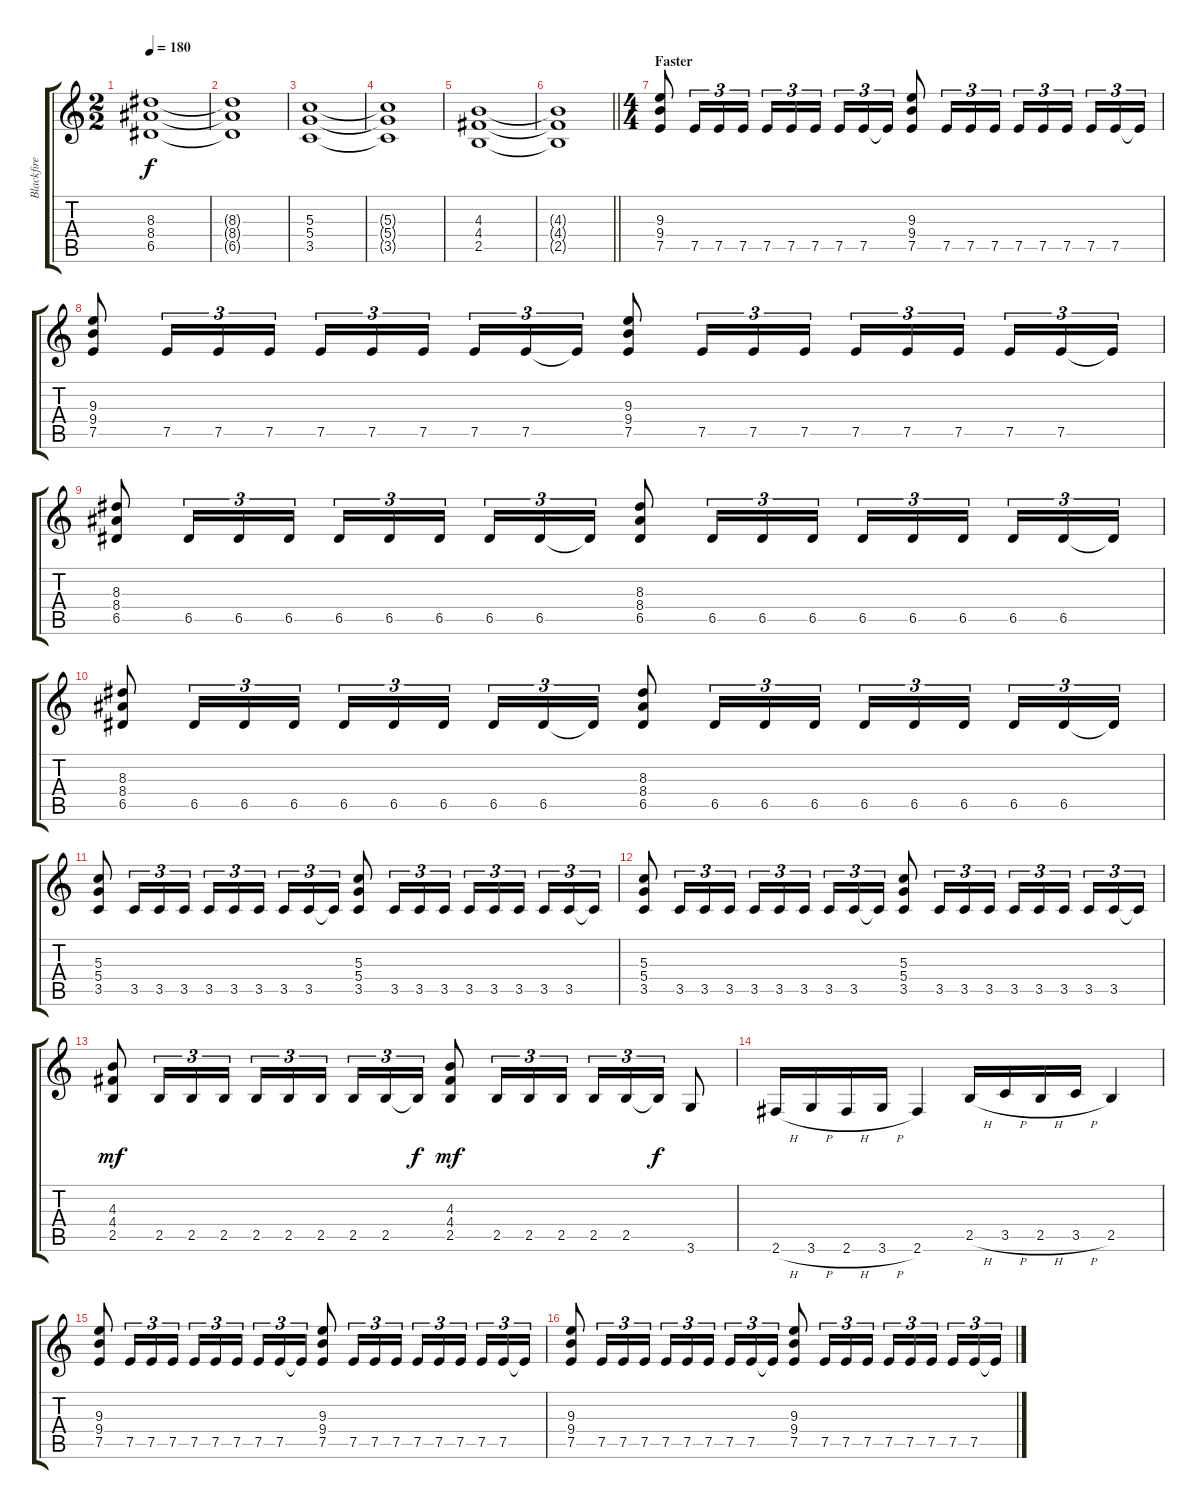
\track ("Blackfire (I)" "Blackfire ") {instrument distortionguitar}
\staff {score tabs}
\tuning (E4 B3 G3 D3 A2 E2) {hide}
\ts (2 2)
\tempo 180
\clef g2
\ks c
(8.3 8.4 6.5).1{dy f} |
(8.3{t} 8.4{t} 6.5{t}).1 |
(5.3 5.4 3.5).1 |
(5.3{t} 5.4{t} 3.5{t}).1 |
(4.3 4.4 2.5).1 |
\barLineRight lightlight
(4.3{t} 4.4{t} 2.5{t}).1 |
\ts (4 4)
\section ("" "Faster")
(9.3 9.4 7.5).8 7.5.16{tu (3 2)} 7.5.16{tu (3 2)} 7.5.16{tu (3 2)} 7.5.16{tu (3 2)} 7.5.16{tu (3 2)} 7.5.16{tu (3 2) beam splitsecondary} 7.5.16{tu (3 2)} 7.5.16{tu (3 2)} 7.5{t}.16{tu (3 2)} (9.3 9.4 7.5).8 7.5.16{tu (3 2)} 7.5.16{tu (3 2)} 7.5.16{tu (3 2)} 7.5.16{tu (3 2)} 7.5.16{tu (3 2)} 7.5.16{tu (3 2) beam splitsecondary} 7.5.16{tu (3 2)} 7.5.16{tu (3 2)} 7.5{t}.16{tu (3 2)} |
(9.3 9.4 7.5).8 7.5.16{tu (3 2)} 7.5.16{tu (3 2)} 7.5.16{tu (3 2)} 7.5.16{tu (3 2)} 7.5.16{tu (3 2)} 7.5.16{tu (3 2) beam splitsecondary} 7.5.16{tu (3 2)} 7.5.16{tu (3 2)} 7.5{t}.16{tu (3 2)} (9.3 9.4 7.5).8 7.5.16{tu (3 2)} 7.5.16{tu (3 2)} 7.5.16{tu (3 2)} 7.5.16{tu (3 2)} 7.5.16{tu (3 2)} 7.5.16{tu (3 2) beam splitsecondary} 7.5.16{tu (3 2)} 7.5.16{tu (3 2)} 7.5{t}.16{tu (3 2)} |
(8.3 8.4 6.5).8 6.5.16{tu (3 2)} 6.5.16{tu (3 2)} 6.5.16{tu (3 2)} 6.5.16{tu (3 2)} 6.5.16{tu (3 2)} 6.5.16{tu (3 2) beam splitsecondary} 6.5.16{tu (3 2)} 6.5.16{tu (3 2)} 6.5{t}.16{tu (3 2)} (8.3 8.4 6.5).8 6.5.16{tu (3 2)} 6.5.16{tu (3 2)} 6.5.16{tu (3 2)} 6.5.16{tu (3 2)} 6.5.16{tu (3 2)} 6.5.16{tu (3 2) beam splitsecondary} 6.5.16{tu (3 2)} 6.5.16{tu (3 2)} 6.5{t}.16{tu (3 2)} |
(8.3 8.4 6.5).8 6.5.16{tu (3 2)} 6.5.16{tu (3 2)} 6.5.16{tu (3 2)} 6.5.16{tu (3 2)} 6.5.16{tu (3 2)} 6.5.16{tu (3 2) beam splitsecondary} 6.5.16{tu (3 2)} 6.5.16{tu (3 2)} 6.5{t}.16{tu (3 2)} (8.3 8.4 6.5).8 6.5.16{tu (3 2)} 6.5.16{tu (3 2)} 6.5.16{tu (3 2)} 6.5.16{tu (3 2)} 6.5.16{tu (3 2)} 6.5.16{tu (3 2) beam splitsecondary} 6.5.16{tu (3 2)} 6.5.16{tu (3 2)} 6.5{t}.16{tu (3 2)} |
(5.3 5.4 3.5).8 3.5.16{tu (3 2)} 3.5.16{tu (3 2)} 3.5.16{tu (3 2)} 3.5.16{tu (3 2)} 3.5.16{tu (3 2)} 3.5.16{tu (3 2) beam splitsecondary} 3.5.16{tu (3 2)} 3.5.16{tu (3 2)} 3.5{t}.16{tu (3 2)} (5.3 5.4 3.5).8 3.5.16{tu (3 2)} 3.5.16{tu (3 2)} 3.5.16{tu (3 2)} 3.5.16{tu (3 2)} 3.5.16{tu (3 2)} 3.5.16{tu (3 2) beam splitsecondary} 3.5.16{tu (3 2)} 3.5.16{tu (3 2)} 3.5{t}.16{tu (3 2)} |
(5.3 5.4 3.5).8 3.5.16{tu (3 2)} 3.5.16{tu (3 2)} 3.5.16{tu (3 2)} 3.5.16{tu (3 2)} 3.5.16{tu (3 2)} 3.5.16{tu (3 2) beam splitsecondary} 3.5.16{tu (3 2)} 3.5.16{tu (3 2)} 3.5{t}.16{tu (3 2)} (5.3 5.4 3.5).8 3.5.16{tu (3 2)} 3.5.16{tu (3 2)} 3.5.16{tu (3 2)} 3.5.16{tu (3 2)} 3.5.16{tu (3 2)} 3.5.16{tu (3 2) beam splitsecondary} 3.5.16{tu (3 2)} 3.5.16{tu (3 2)} 3.5{t}.16{tu (3 2)} |
(4.3 4.4 2.5).8{dy mf} 2.5.16{tu (3 2)} 2.5.16{tu (3 2)} 2.5.16{tu (3 2)} 2.5.16{tu (3 2)} 2.5.16{tu (3 2)} 2.5.16{tu (3 2) beam splitsecondary} 2.5.16{tu (3 2)} 2.5.16{tu (3 2)} 2.5{t}.16{tu (3 2) dy f} (4.3 4.4 2.5).8{dy mf} 2.5.16{tu (3 2)} 2.5.16{tu (3 2)} 2.5.16{tu (3 2)} 2.5.16{tu (3 2)} 2.5.16{tu (3 2)} 2.5{t}.16{tu (3 2) dy f} 3.6.8 |
2.6{h}.16 3.6{h}.16 2.6{h}.16 3.6{h}.16 2.6.4 2.5{h}.16 3.5{h}.16 2.5{h}.16 3.5{h}.16 2.5.4 |
(9.3 9.4 7.5).8 7.5.16{tu (3 2)} 7.5.16{tu (3 2)} 7.5.16{tu (3 2)} 7.5.16{tu (3 2)} 7.5.16{tu (3 2)} 7.5.16{tu (3 2) beam splitsecondary} 7.5.16{tu (3 2)} 7.5.16{tu (3 2)} 7.5{t}.16{tu (3 2)} (9.3 9.4 7.5).8 7.5.16{tu (3 2)} 7.5.16{tu (3 2)} 7.5.16{tu (3 2)} 7.5.16{tu (3 2)} 7.5.16{tu (3 2)} 7.5.16{tu (3 2) beam splitsecondary} 7.5.16{tu (3 2)} 7.5.16{tu (3 2)} 7.5{t}.16{tu (3 2)} |
(9.3 9.4 7.5).8 7.5.16{tu (3 2)} 7.5.16{tu (3 2)} 7.5.16{tu (3 2)} 7.5.16{tu (3 2)} 7.5.16{tu (3 2)} 7.5.16{tu (3 2) beam splitsecondary} 7.5.16{tu (3 2)} 7.5.16{tu (3 2)} 7.5{t}.16{tu (3 2)} (9.3 9.4 7.5).8 7.5.16{tu (3 2)} 7.5.16{tu (3 2)} 7.5.16{tu (3 2)} 7.5.16{tu (3 2)} 7.5.16{tu (3 2)} 7.5.16{tu (3 2) beam splitsecondary} 7.5.16{tu (3 2)} 7.5.16{tu (3 2)} 7.5{t}.16{tu (3 2)}
